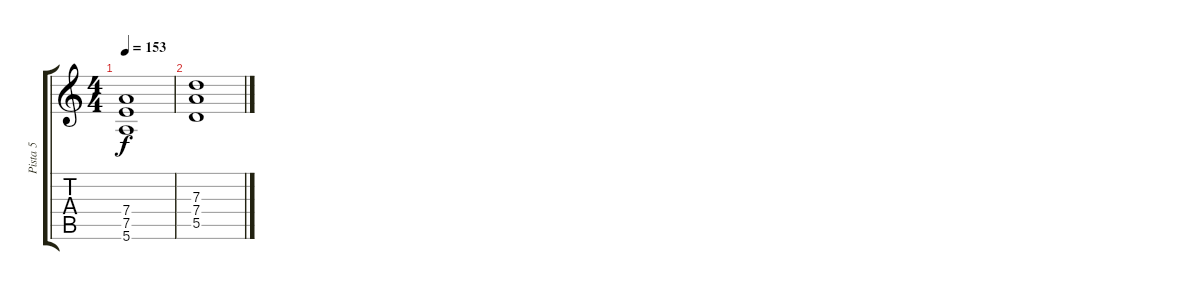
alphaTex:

\track ("Pista 5" "Pista 5") {instrument distortionguitar}
\staff {score tabs}
\tuning (E4 B3 G3 D3 A2 E2) {hide}
\ts (4 4)
\tempo 153
\clef g2
\ks c
(7.4 7.5 5.6).1{dy f} |
(7.3 7.4 5.5).1
